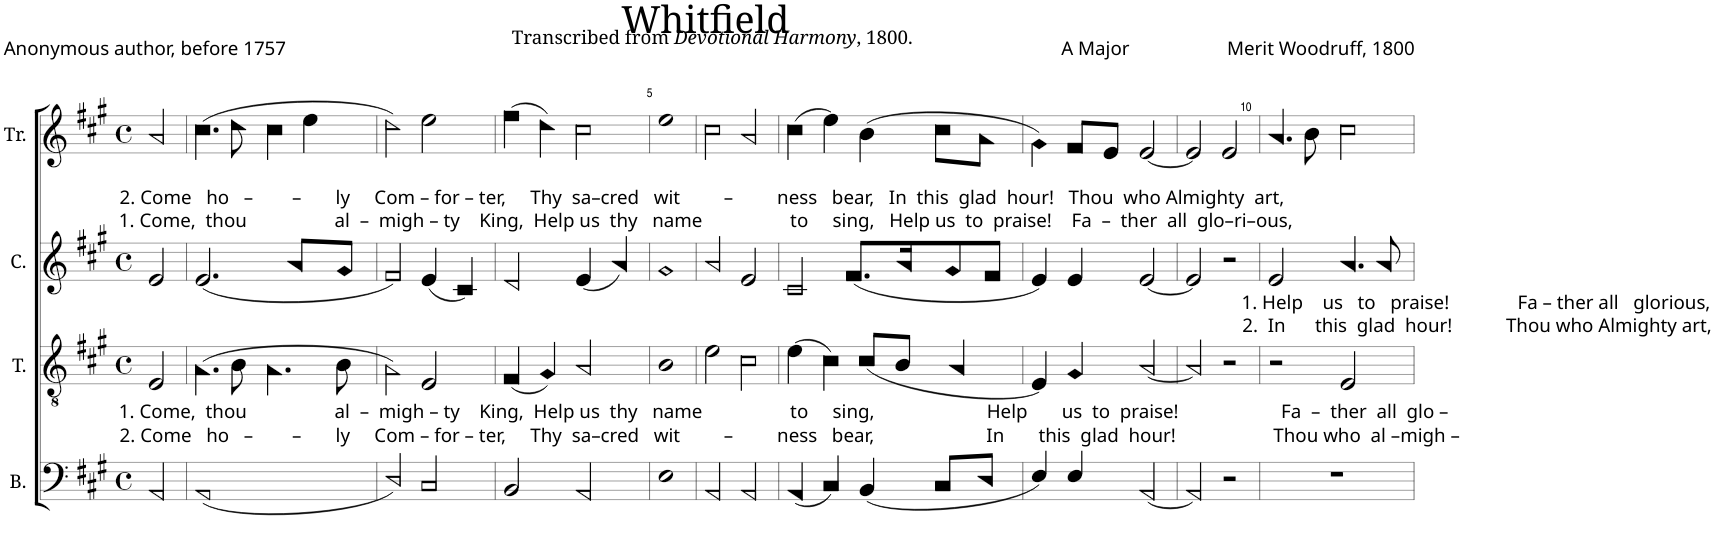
**kern	**kern	**kern	**kern
*part4	*part3	*part2	*part1
*staff4	*staff3	*staff2	*staff1
*I"B.	*I"T.	*I"C.	*I"Tr.
*I'B.	*I'T.	*I'C.	*I'Tr.
*clefF4	*clefGv2	*clefG2	*clefG2
*k[f#c#g#]	*k[f#c#g#]	*k[f#c#g#]	*k[f#c#g#]
*M4/4	*M4/4	*M4/4	*M4/4
*met(c)	*met(c)	*met(c)	*met(c)
=1	=1	=1	=1
!	!	!	!LO:TX:b:t=2. Come   ho   –        –       ly     Com – for – ter,     Thy  sa–cred   wit         –         ness   bear,   In  this  glad  hour!   Thou  who Almighty  art,
!	!	!	!LO:TX:b:t=1. Come,  thou                  al  –  migh – ty    King,  Help us  thy   name                  to     sing,   Help us  to  praise!    Fa  –  ther  all  glo–ri–ous,
!	!LO:TX:b:t=1. Come,  thou                  al  –  migh – ty    King,  Help us  thy   name                  to     sing,                       Help       us  to  praise!                     Fa  –  ther  all  glo –	!	!
!	!LO:TX:b:t=2. Come   ho   –        –       ly     Com – for – ter,     Thy  sa–cred   wit         –         ness   bear,                       In       this  glad  hour!                    Thou who  al –migh –	!	!
2AA!/	2E!/	2e!/	2a!/
=2	=2	=2	=2
(1AA!	(4.A!\	(2.e!/	(4.cc#!\
.	8B!\	.	8dd!\
.	4.A!\	.	4cc#!\
.	.	8a!/L	4ee!\
.	8B!\	8g#!/J	.
=3	=3	=3	=3
2D!/)	2A!\)	2f#!/)	2dd!\)
2C#!/	2E!/	(4e!/	2ee!\
.	.	4c#!/)	.
=4	=4	=4	=4
2BB!/	(4F#!/	2d!/	(4ff#!\
.	4G#!/)	.	4dd!\)
2AA!/	2A!/	(4e!/	2cc#!\
.	.	4a!/)	.
=5	=5	=5	=5
1E!	1B!	1g#!	1ee!
=6	=6	=6	=6
2AA!/	2e!\	2a!/	2cc#!\
2AA!/	2c#!\	2e!/	2a!/
=7	=7	=7	=7
(4AA!/	(4e!\	2c#!/	(4cc#!\
4C#!/)	4c#!\)	.	4ee!\)
(4BB!/	(8c#!/L	(8.f#!/L	(4b!\
.	8B!/J	.	.
.	.	16a!/K	.
8C#!/L	4A!/	8g#!/	8cc#!\L
8D!/J	.	8f#!/J	8a!\J
=8	=8	=8	=8
4E!/)	4E!/)	4e!/)	4g#!\)
4E!/	4G#!/	4e!/	8f#!/L
.	.	.	8e!/J
[2AA!/	[2A!/	[2e!/	[2e!/
=9	=9	=9	=9
2AA!/]	2A!/]	2e!/]	2e!/]
2r	2r	2r	2e!/
=10	=10	=10	=10
!	!	!LO:TX:b:t=1. Help    us   to   praise!              Fa – ther all   glorious,	!
!	!	!LO:TX:b:t=2.  In      this  glad  hour!           Thou who Almighty art,	!
1r	2r	2e!/	4.a!/
.	.	.	8b!\
.	2E!/	4.a!/	2cc#!\
.	.	8a!/	.
=	=	=	=
*-	*-	*-	*-
